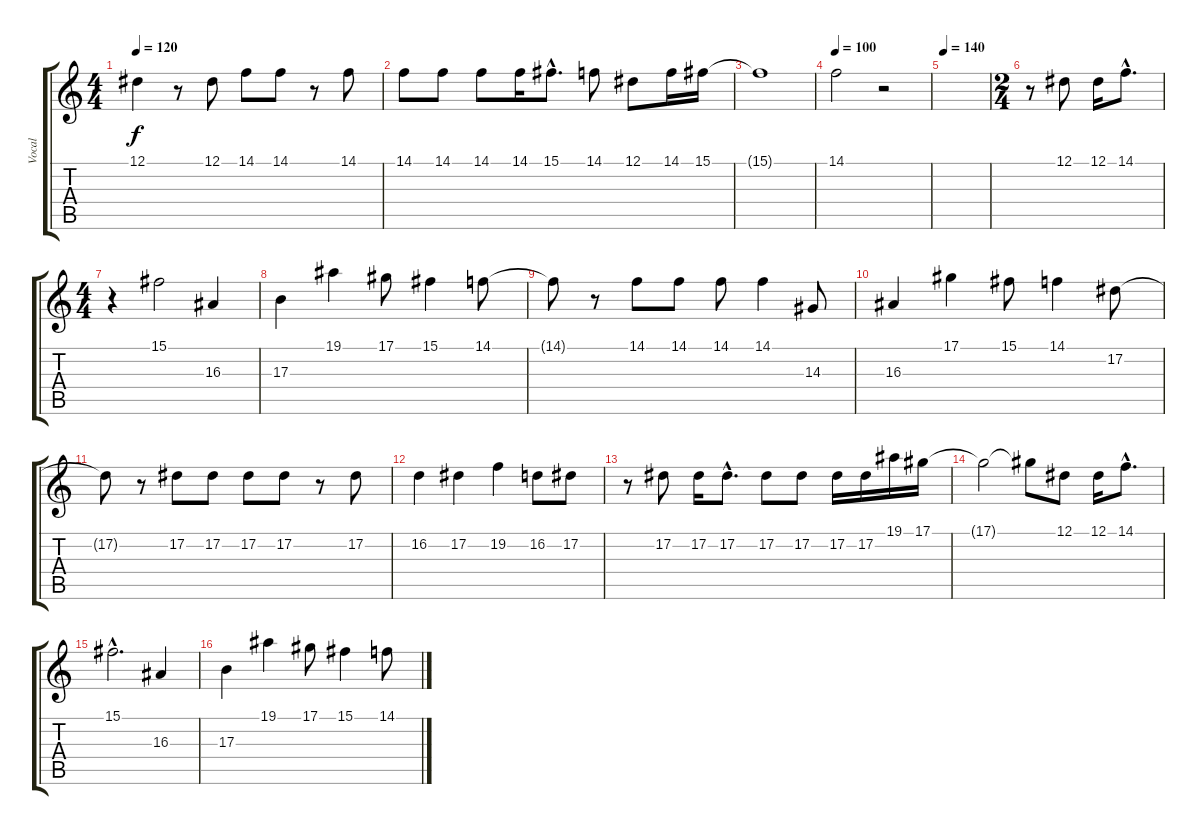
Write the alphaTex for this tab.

\track ("Vocal" "Vocal") {instrument synthvoice}
\staff {score tabs}
\tuning (Eb4 Bb3 Gb3 Db3 Ab2 Eb2) {hide}
\ts (4 4)
\tempo 120
\clef g2
\ks c
12.1.4{dy f} r.8 12.1.8 14.1.8 14.1.8 r.8 14.1.8 |
14.1.8 14.1.8 14.1.8 14.1.16 15.1{hac}.8{d} 14.1.8 12.1.8 14.1.16 15.1.16 |
15.1{t}.1 |
\tempo 100
14.1.2 r.2 |
\tempo 140
|
\ts (2 4)
r.8 12.1.8 12.1.16 14.1{hac}.8{d} |
\ts (4 4)
r.4 15.1.2 16.3.4 |
17.3.4 19.1.4 17.1.8 15.1.4 14.1.8 |
14.1{t}.8 r.8 14.1.8 14.1.8 14.1.8 14.1.4 14.3.8 |
16.3.4 17.1.4 15.1.8 14.1.4 17.2.8 |
17.2{t}.8 r.8 17.2.8 17.2.8 17.2.8 17.2.8 r.8 17.2.8 |
16.2.4 17.2.4 19.2.4 16.2.8 17.2.8 |
r.8 17.2.8 17.2.16 17.2{hac}.8{d} 17.2.8 17.2.8 17.2.16 17.2.16 19.1.16 17.1.16 |
17.1{t}.2 17.1{t}.8 12.1.8 12.1.16 14.1{hac}.8{d} |
15.1{hac}.2{d} 16.3.4 |
17.3.4 19.1.4 17.1.8 15.1.4 14.1.8
